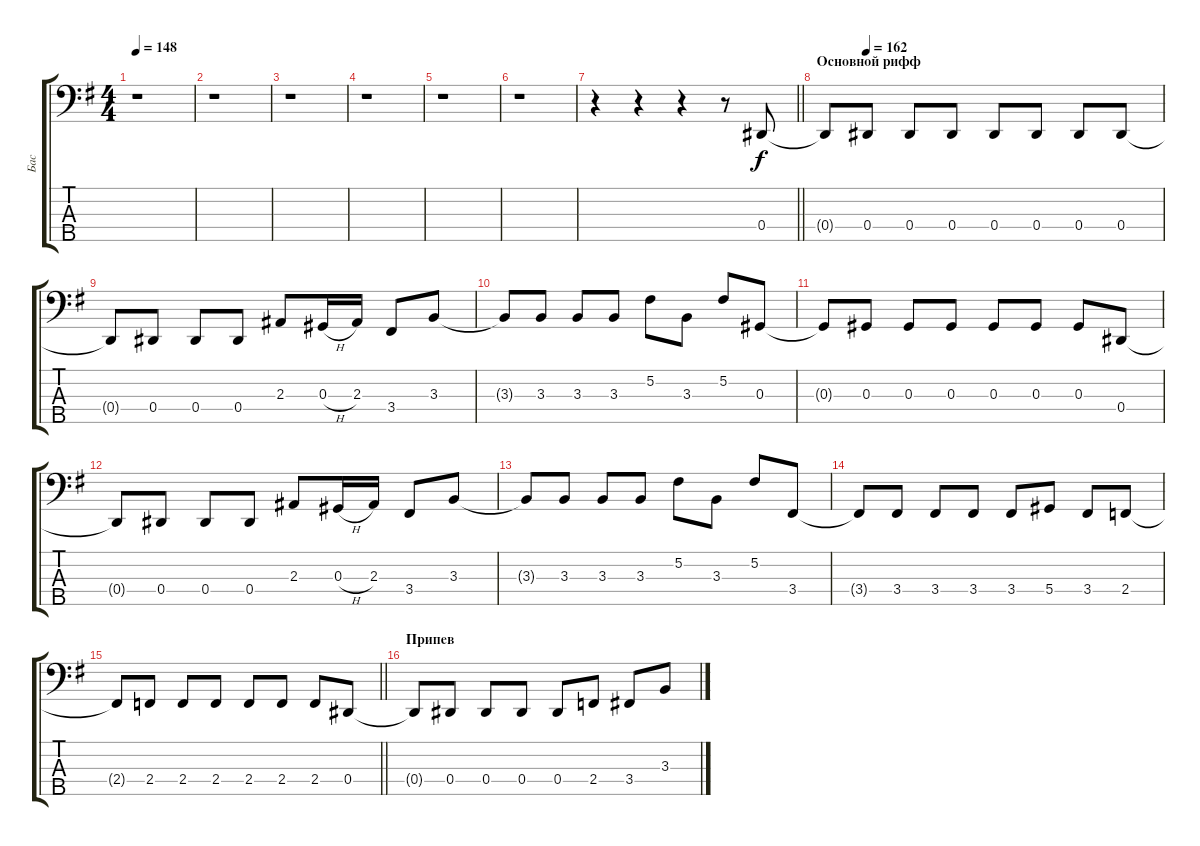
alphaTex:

\track ("Бас" "Бас") {instrument electricbasspick}
\staff {score tabs}
\tuning (Gb2 Db2 Ab1 Eb1 Bb0) {hide}
\ts (4 4)
\tempo 148
\clef f4
\ks eminor
r.1{dy f} |
r.1 |
r.1 |
r.1 |
r.1 |
r.1 |
\barLineRight lightlight
r.4 r.4 r.4 r.8 0.4.8 |
\section ("" "Основной рифф")
\tempo (162 0.125)
0.4{t}.8 0.4.8 0.4.8 0.4.8 0.4.8 0.4.8 0.4.8 0.4.8 |
0.4{t}.8 0.4.8 0.4.8 0.4.8 2.3.8 0.3{h}.16 2.3.16 3.4.8 3.3.8 |
3.3{t}.8 3.3.8 3.3.8 3.3.8 5.2.8 3.3.8 5.2.8 0.3.8 |
0.3{t}.8 0.3.8 0.3.8 0.3.8 0.3.8 0.3.8 0.3.8 0.4.8 |
0.4{t}.8 0.4.8 0.4.8 0.4.8 2.3.8 0.3{h}.16 2.3.16 3.4.8 3.3.8 |
3.3{t}.8 3.3.8 3.3.8 3.3.8 5.2.8 3.3.8 5.2.8 3.4.8 |
3.4{t}.8 3.4.8 3.4.8 3.4.8 3.4.8 5.4.8 3.4.8 2.4.8 |
\barLineRight lightlight
2.4{t}.8 2.4.8 2.4.8 2.4.8 2.4.8 2.4.8 2.4.8 0.4.8 |
\section ("" "Припев")
0.4{t}.8 0.4.8 0.4.8 0.4.8 0.4.8 2.4.8 3.4.8 3.3.8
